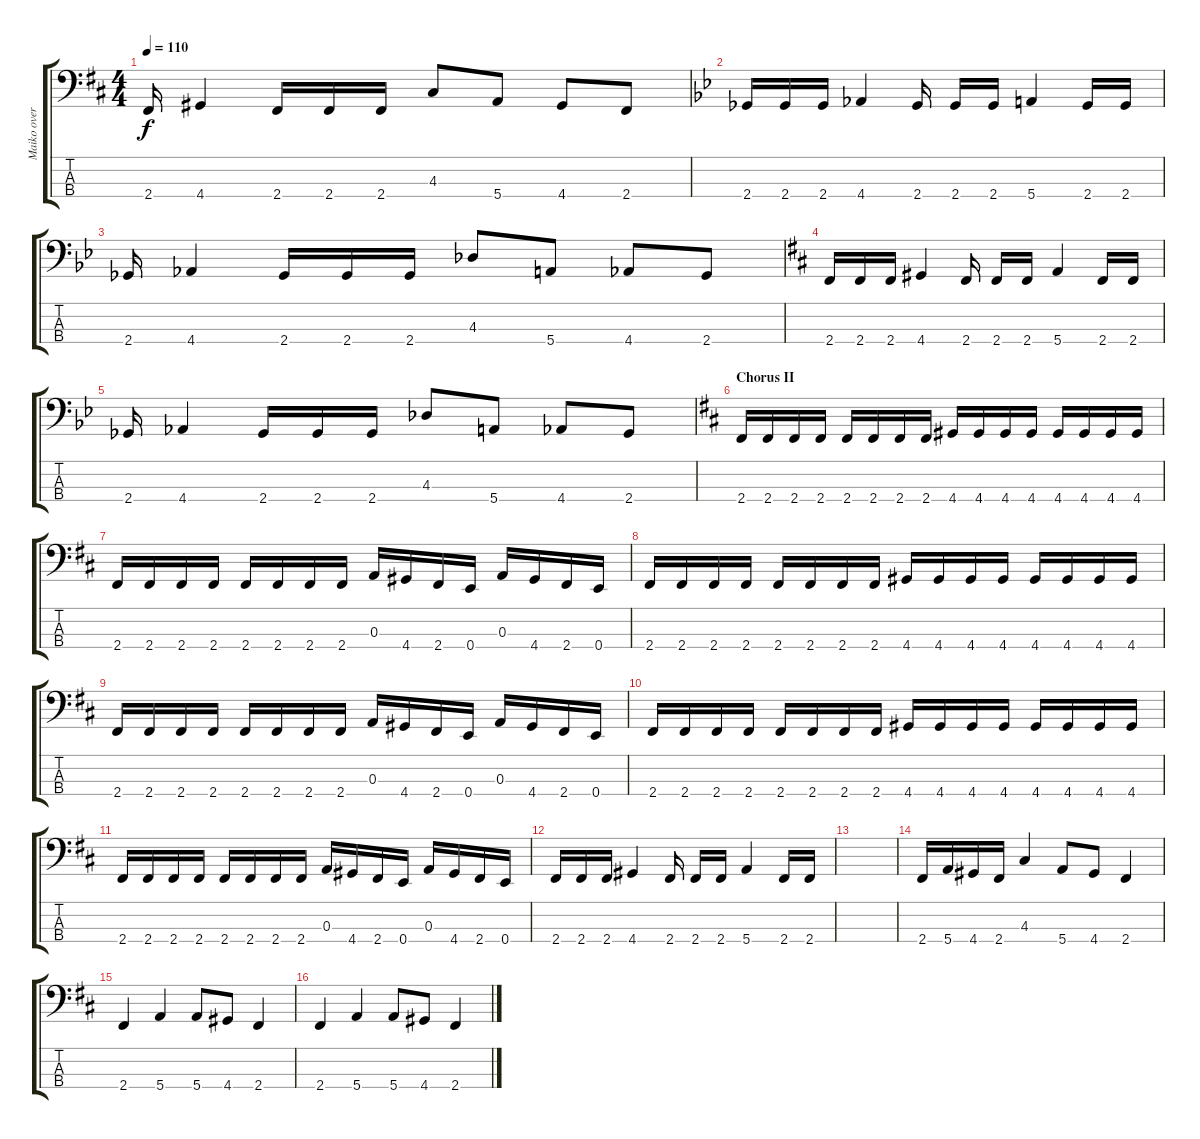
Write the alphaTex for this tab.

\track ("Maiko overdub II" "Maiko over") {instrument slapbass2}
\staff {score tabs}
\tuning (G2 D2 A1 E1) {hide}
\ts (4 4)
\tempo 110
\clef f4
\ks bminor
2.4.16{dy f} 4.4.4 2.4.16 2.4.16 2.4.16 4.3.8 5.4.8 4.4.8 2.4.8 |
\ks bb
2.4.16 2.4.16 2.4.16 4.4.4 2.4.16 2.4.16 2.4.16 5.4.4 2.4.16 2.4.16 |
2.4.16 4.4.4 2.4.16 2.4.16 2.4.16 4.3.8 5.4.8 4.4.8 2.4.8 |
\ks bminor
2.4.16 2.4.16 2.4.16 4.4.4 2.4.16 2.4.16 2.4.16 5.4.4 2.4.16 2.4.16 |
\ks bb
2.4.16 4.4.4 2.4.16 2.4.16 2.4.16 4.3.8 5.4.8 4.4.8 2.4.8 |
\section ("" "Chorus II")
\ks bminor
2.4.16 2.4.16 2.4.16 2.4.16 2.4.16 2.4.16 2.4.16 2.4.16 4.4.16 4.4.16 4.4.16 4.4.16 4.4.16 4.4.16 4.4.16 4.4.16 |
2.4.16 2.4.16 2.4.16 2.4.16 2.4.16 2.4.16 2.4.16 2.4.16 0.3.16 4.4.16 2.4.16 0.4.16 0.3.16 4.4.16 2.4.16 0.4.16 |
2.4.16 2.4.16 2.4.16 2.4.16 2.4.16 2.4.16 2.4.16 2.4.16 4.4.16 4.4.16 4.4.16 4.4.16 4.4.16 4.4.16 4.4.16 4.4.16 |
2.4.16 2.4.16 2.4.16 2.4.16 2.4.16 2.4.16 2.4.16 2.4.16 0.3.16 4.4.16 2.4.16 0.4.16 0.3.16 4.4.16 2.4.16 0.4.16 |
2.4.16 2.4.16 2.4.16 2.4.16 2.4.16 2.4.16 2.4.16 2.4.16 4.4.16 4.4.16 4.4.16 4.4.16 4.4.16 4.4.16 4.4.16 4.4.16 |
2.4.16 2.4.16 2.4.16 2.4.16 2.4.16 2.4.16 2.4.16 2.4.16 0.3.16 4.4.16 2.4.16 0.4.16 0.3.16 4.4.16 2.4.16 0.4.16 |
2.4.16 2.4.16 2.4.16 4.4.4 2.4.16 2.4.16 2.4.16 5.4.4 2.4.16 2.4.16 |
|
2.4.16 5.4.16 4.4.16 2.4.16 4.3.4 5.4.8 4.4.8 2.4.4 |
2.4.4 5.4.4 5.4.8 4.4.8 2.4.4 |
2.4.4 5.4.4 5.4.8 4.4.8 2.4.4
